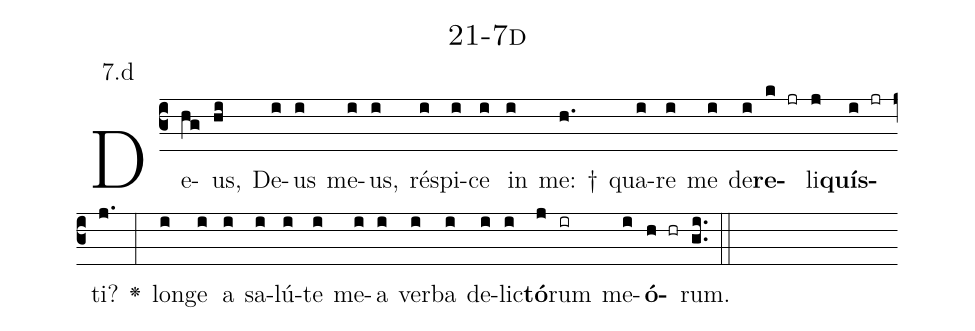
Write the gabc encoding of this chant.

name: 21-7d;
annotation: 7.d;
%%
(c3)De(hg)us,(hi) De(i)us(i) me(i)us,(i) ré(i)spi(i)ce(i) in(i) me: †(h.) qua(i)re(i) me(i) de(i)<b>re</b>(k jr)li(j)<b>quís</b>(i jr)ti?(j.) <v>\greheightstar</v>(:) lon(i)ge(i) a(i) sa(i)lú(i)te(i) me(i)a(i) ver(i)ba(i) de(i)lic(i)<b>tó</b>(j)rum(ir) me(i)<b>ó</b>(h hr)rum.(gi..) (::)


%E(i) u(i) o(j) u(i) a(h) e.(gi..) (::)
